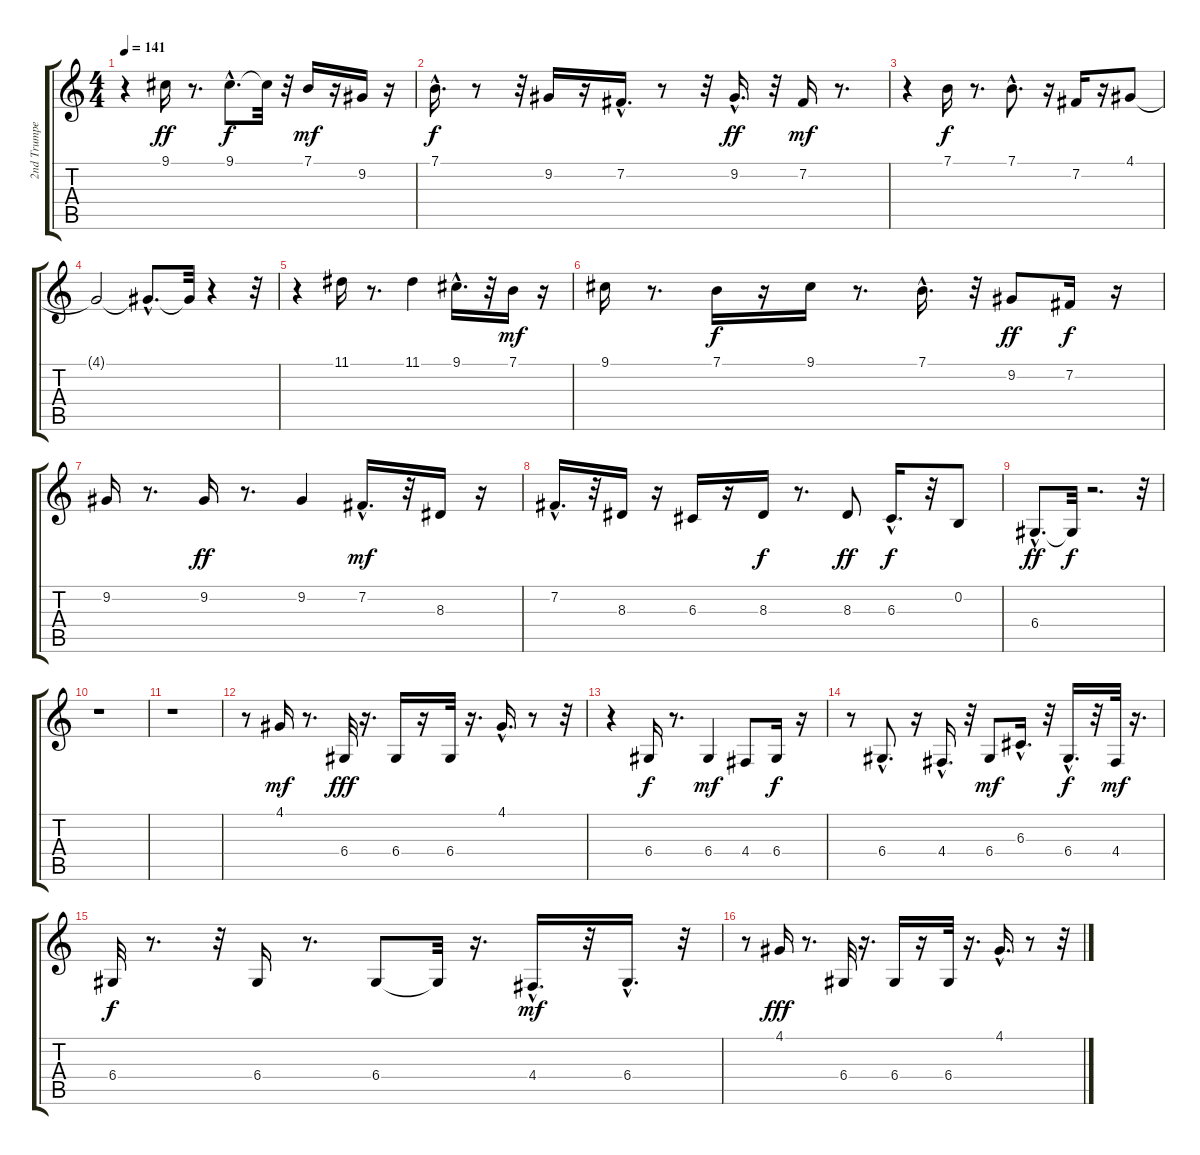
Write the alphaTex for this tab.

\track ("2nd Trumpet" "2nd Trumpe") {instrument mutedtrumpet}
\staff {score tabs}
\tuning (E4 B3 G3 D3 A2 E2) {hide}
\ts (4 4)
\tempo 141
\clef g2
\ks c
r.4{dy f} 9.1.16{dy ff} r.8{d} 9.1{hac}.8{d dy f} 9.1{t}.32 r.32 7.1.16{dy mf} r.16 9.2.16 r.16 |
7.1{hac}.16{d dy f} r.8 r.32 9.2.16 r.16 7.2{hac}.16{d} r.8 r.32 9.2{hac}.16{d dy ff} r.32 7.2.16{dy mf} r.8{d} |
r.4 7.1.16{dy f} r.8{d} 7.1{hac}.8{d} r.16 7.2.16 r.16 4.1.8 |
4.1{t}.2 4.1{hac t}.8{d} 4.1{t}.32 r.4 r.32 |
r.4 11.1.16 r.8{d} 11.1.4 9.1{hac}.16{d} r.32 7.1.16{dy mf} r.16 |
9.1.16 r.8{d} 7.1.16{dy f} r.16 9.1.16 r.8{d} 7.1{hac}.16{d} r.32 9.2.8{dy ff} 7.2.16{dy f} r.16 |
9.2.16 r.8{d} 9.2.16{dy ff} r.8{d} 9.2.4 7.2{hac}.16{d dy mf} r.32 8.3.16 r.16 |
7.2{hac}.16{d} r.32 8.3.16 r.16 6.3.16 r.16 8.3.16{dy f} r.8{d} 8.3.8{dy ff} 6.3{hac}.16{d dy f} r.32 0.2.8 |
6.4{hac}.8{d dy ff} 6.4{t}.32{dy f} r.2{d} r.32 |
r.1 |
r.1 |
r.8 4.1.16{dy mf} r.8{d} 6.4.32{dy fff} r.16{d} 6.4.16 r.16 6.4.32 r.16{d} 4.1{hac}.16{d} r.8 r.32 |
r.4 6.4.16{dy f} r.8{d} 6.4.4{dy mf} 4.4.8 6.4.16{dy f} r.16 |
r.8 6.4{hac}.8{d} r.16 4.4{hac}.16{d} r.32 6.4.8{dy mf} 6.3{hac}.16{d} r.32 6.4{hac}.16{d dy f} r.32 4.4.32{dy mf} r.16{d} |
6.4.32{dy f} r.8{d} r.32 6.4.16 r.8{d} 6.4.8 6.4{t}.32 r.16{d} 4.4{hac}.16{d dy mf} r.32 6.4{hac}.16{d} r.32 |
r.8 4.1.16{dy fff} r.8{d} 6.4.32 r.16{d} 6.4.16 r.16 6.4.32 r.16{d} 4.1{hac}.16{d} r.8 r.32
